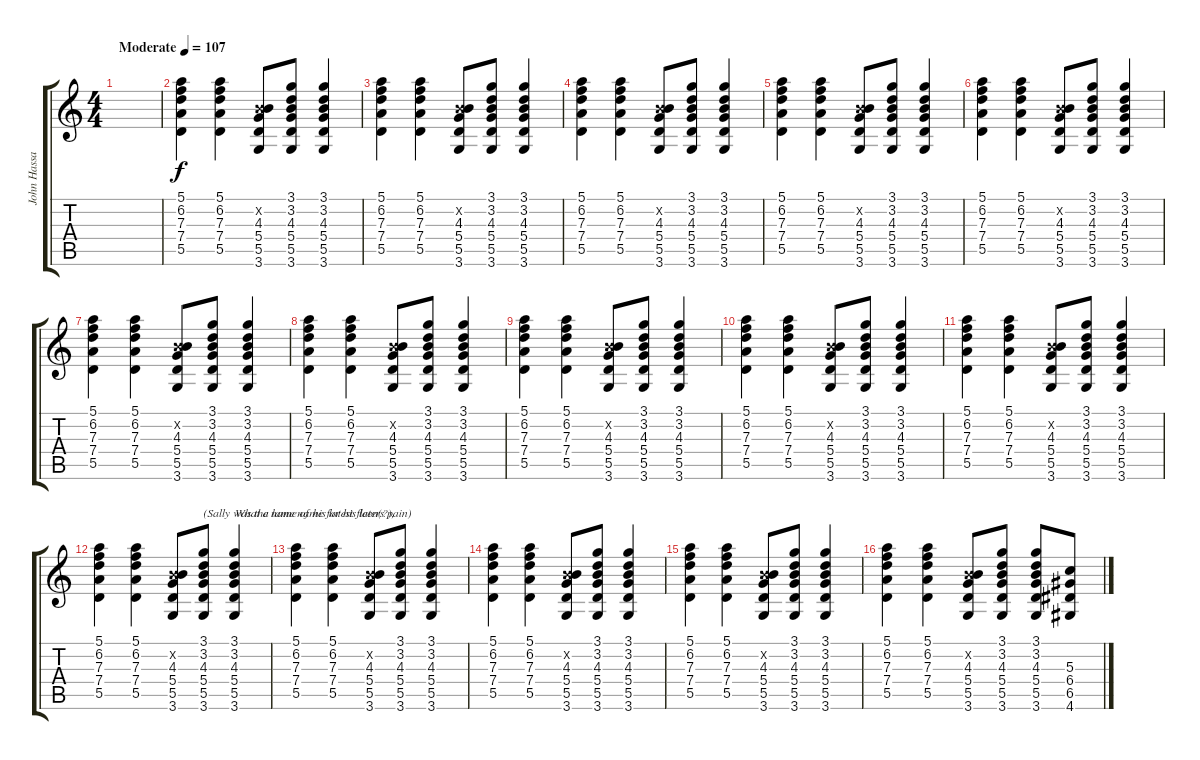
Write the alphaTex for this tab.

\track ("John Hassal" "John Hassa") {instrument acousticguitarsteel}
\staff {score tabs}
\tuning (E4 B3 G3 D3 A2 E2) {hide}
\ts (4 4)
\tempo (107 "Moderate")
\clef g2
\ks c
|
(5.1 6.2 7.3 7.4 5.5).4 (5.1 6.2 7.3 7.4 5.5).4 (0.2{x} 4.3 5.4 5.5 3.6).8 (3.1 3.2 4.3 5.4 5.5 3.6).8 (3.1 3.2 4.3 5.4 5.5 3.6).4 |
(5.1 6.2 7.3 7.4 5.5).4 (5.1 6.2 7.3 7.4 5.5).4 (0.2{x} 4.3 5.4 5.5 3.6).8 (3.1 3.2 4.3 5.4 5.5 3.6).8 (3.1 3.2 4.3 5.4 5.5 3.6).4 |
(5.1 6.2 7.3 7.4 5.5).4 (5.1 6.2 7.3 7.4 5.5).4 (0.2{x} 4.3 5.4 5.5 3.6).8 (3.1 3.2 4.3 5.4 5.5 3.6).8 (3.1 3.2 4.3 5.4 5.5 3.6).4 |
(5.1 6.2 7.3 7.4 5.5).4 (5.1 6.2 7.3 7.4 5.5).4 (0.2{x} 4.3 5.4 5.5 3.6).8 (3.1 3.2 4.3 5.4 5.5 3.6).8 (3.1 3.2 4.3 5.4 5.5 3.6).4 |
(5.1 6.2 7.3 7.4 5.5).4 (5.1 6.2 7.3 7.4 5.5).4 (0.2{x} 4.3 5.4 5.5 3.6).8 (3.1 3.2 4.3 5.4 5.5 3.6).8 (3.1 3.2 4.3 5.4 5.5 3.6).4 |
(5.1 6.2 7.3 7.4 5.5).4 (5.1 6.2 7.3 7.4 5.5).4 (0.2{x} 4.3 5.4 5.5 3.6).8 (3.1 3.2 4.3 5.4 5.5 3.6).8 (3.1 3.2 4.3 5.4 5.5 3.6).4 |
(5.1 6.2 7.3 7.4 5.5).4 (5.1 6.2 7.3 7.4 5.5).4 (0.2{x} 4.3 5.4 5.5 3.6).8 (3.1 3.2 4.3 5.4 5.5 3.6).8 (3.1 3.2 4.3 5.4 5.5 3.6).4 |
(5.1 6.2 7.3 7.4 5.5).4 (5.1 6.2 7.3 7.4 5.5).4 (0.2{x} 4.3 5.4 5.5 3.6).8 (3.1 3.2 4.3 5.4 5.5 3.6).8 (3.1 3.2 4.3 5.4 5.5 3.6).4 |
(5.1 6.2 7.3 7.4 5.5).4 (5.1 6.2 7.3 7.4 5.5).4 (0.2{x} 4.3 5.4 5.5 3.6).8 (3.1 3.2 4.3 5.4 5.5 3.6).8 (3.1 3.2 4.3 5.4 5.5 3.6).4 |
(5.1 6.2 7.3 7.4 5.5).4 (5.1 6.2 7.3 7.4 5.5).4 (0.2{x} 4.3 5.4 5.5 3.6).8 (3.1 3.2 4.3 5.4 5.5 3.6).8 (3.1 3.2 4.3 5.4 5.5 3.6).4 |
(5.1 6.2 7.3 7.4 5.5).4 (5.1 6.2 7.3 7.4 5.5).4 (0.2{x} 4.3 5.4 5.5 3.6).8 (3.1 3.2 4.3 5.4 5.5 3.6).8{txt "(Sally was the name of his latest fleen(?),"} (3.1 3.2 4.3 5.4 5.5 3.6).4{txt "What a lame name for his laters pain)"} |
(5.1 6.2 7.3 7.4 5.5).4 (5.1 6.2 7.3 7.4 5.5).4 (0.2{x} 4.3 5.4 5.5 3.6).8 (3.1 3.2 4.3 5.4 5.5 3.6).8 (3.1 3.2 4.3 5.4 5.5 3.6).4 |
(5.1 6.2 7.3 7.4 5.5).4 (5.1 6.2 7.3 7.4 5.5).4 (0.2{x} 4.3 5.4 5.5 3.6).8 (3.1 3.2 4.3 5.4 5.5 3.6).8 (3.1 3.2 4.3 5.4 5.5 3.6).4 |
(5.1 6.2 7.3 7.4 5.5).4 (5.1 6.2 7.3 7.4 5.5).4 (0.2{x} 4.3 5.4 5.5 3.6).8 (3.1 3.2 4.3 5.4 5.5 3.6).8 (3.1 3.2 4.3 5.4 5.5 3.6).4 |
(5.1 6.2 7.3 7.4 5.5).4 (5.1 6.2 7.3 7.4 5.5).4 (0.2{x} 4.3 5.4 5.5 3.6).8 (3.1 3.2 4.3 5.4 5.5 3.6).8 (3.1 3.2 4.3 5.4 5.5 3.6).8 (5.3 6.4 6.5 4.6).8
